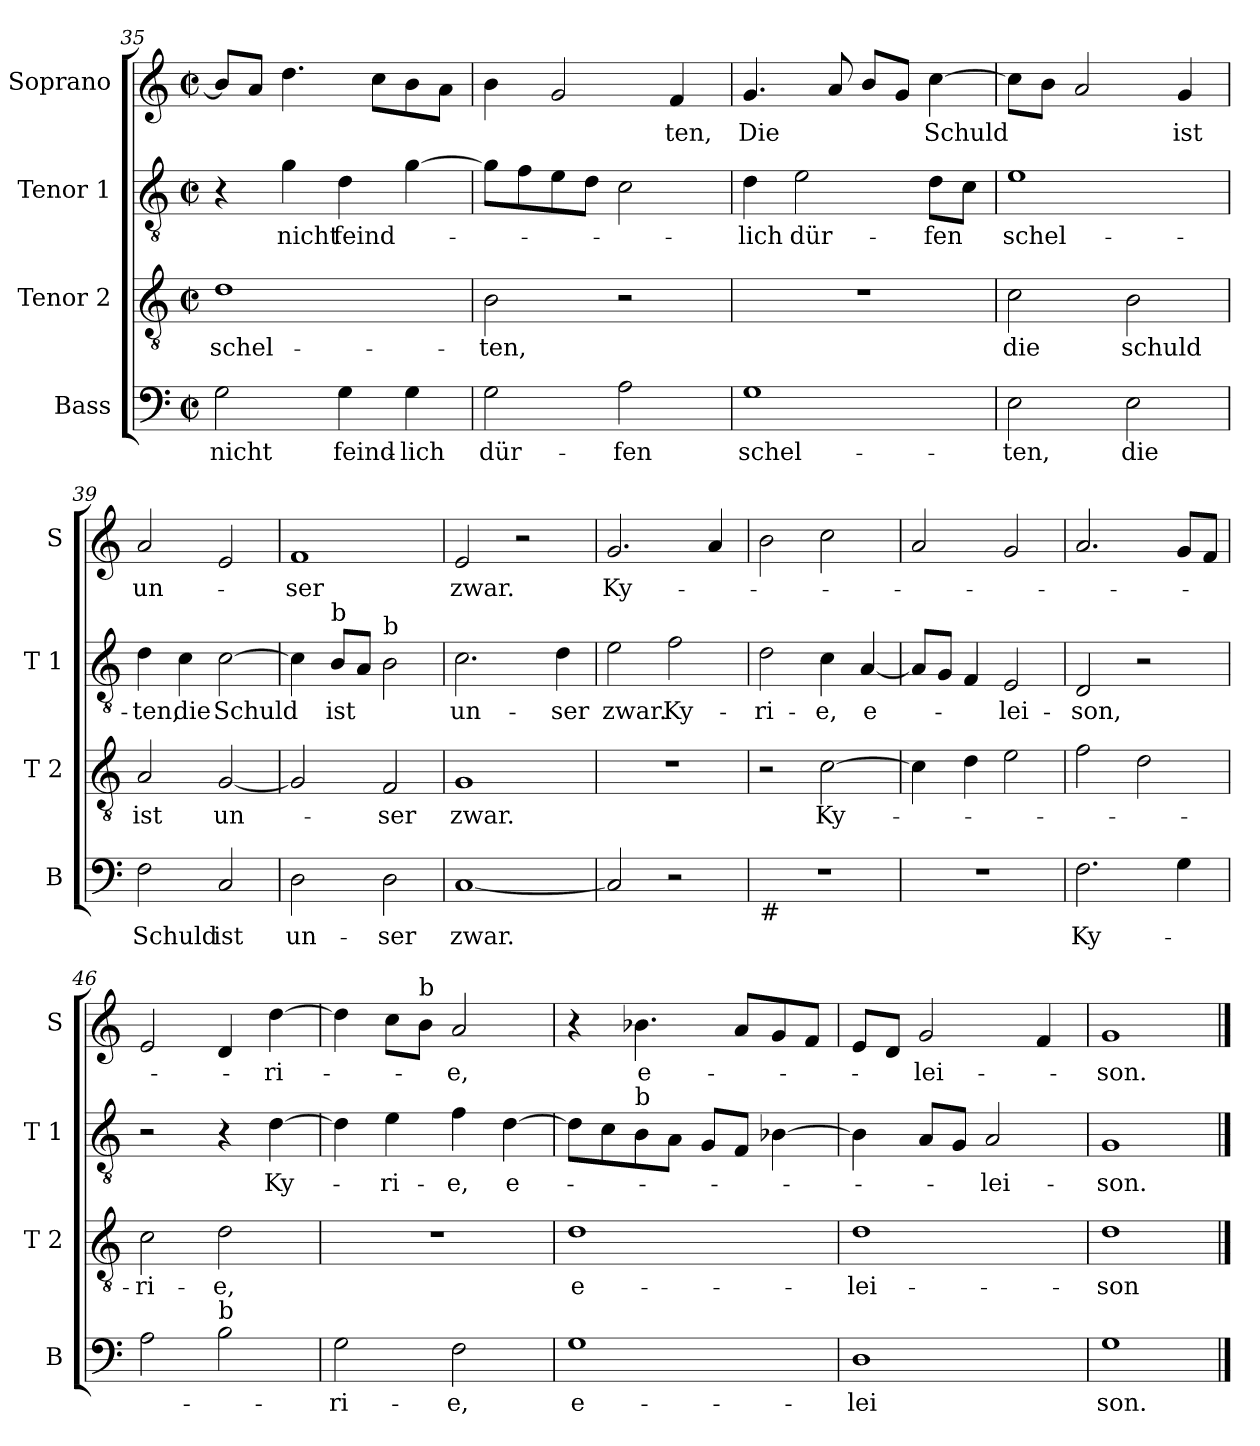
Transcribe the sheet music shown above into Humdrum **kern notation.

**kern	**text	**kern	**text	**kern	**text	**kern	**text
*part4	*part4	*part3	*part3	*part2	*part2	*part1	*part1
*staff4	*staff4	*staff3	*staff3	*staff2	*staff2	*staff1	*staff1
*I"Bass	*	*I"Tenor 2	*	*I"Tenor 1	*	*I"Soprano	*
*I'B	*	*I'T 2	*	*I'T 1	*	*I'S	*
*clefF4	*	*clefGv2	*	*clefGv2	*	*clefG2	*
*k[]	*	*k[]	*	*k[]	*	*k[]	*
*C:	*	*C:	*	*C:	*	*C:	*
*M2/2	*	*M2/2	*	*M2/2	*	*M2/2	*
*met(c|)	*	*met(c|)	*	*met(c|)	*	*met(c|)	*
=35	=35	=35	=35	=35	=35	=35	=35
!	!LO:LY:b	!	!LO:LY:b	!	!	!	!
2G\	nicht	1d	schel-	4r	.	8b/L]	.
.	.	.	.	.	.	8a/J	.
!	!	!	!	!	!LO:LY:b	!	!
.	.	.	.	4g\	nicht	4.dd\	.
!	!LO:LY:b	!	!	!	!LO:LY:b	!	!
4G\	feind-	.	.	4d\	feind-	.	.
.	.	.	.	.	.	8cc\L	.
!	!LO:LY:b	!	!	!	!	!	!
4G\	-lich	.	.	[4g\	.	8b\	.
.	.	.	.	.	.	8a\J	.
=36	=36	=36	=36	=36	=36	=36	=36
!	!LO:LY:b	!	!LO:LY:b	!	!	!	!
2G\	dür-	2B\	-ten,	8g\L]	.	4b\	.
.	.	.	.	8f\	.	.	.
.	.	.	.	8e\	.	2g/	.
.	.	.	.	8d\J	.	.	.
!	!LO:LY:b	!	!	!	!	!	!
2A\	-fen	2r	.	2c\	.	.	.
!	!	!	!	!	!	!	!LO:LY:b
.	.	.	.	.	.	4f/	-ten,
!!LO:LB:g=z
=37	=37	=37	=37	=37	=37	=37	=37
!	!LO:LY:b	!	!	!	!LO:LY:b	!	!LO:LY:b
1G	schel-	1r	.	4d\	-lich	4.g/	Die
!	!	!	!	!	!LO:LY:b	!	!
.	.	.	.	2e\	dür-	.	.
.	.	.	.	.	.	8a/	.
.	.	.	.	.	.	8b/L	.
.	.	.	.	.	.	8g/J	.
!	!	!	!	!	!LO:LY:b	!	!LO:LY:b
.	.	.	.	8d\L	-fen	[4cc\	Schuld
.	.	.	.	8c\J	.	.	.
=38	=38	=38	=38	=38	=38	=38	=38
!	!LO:LY:b	!	!LO:LY:b	!	!LO:LY:b	!	!
2E\	-ten,	2c\	die	1e	schel-	8cc\L]	.
.	.	.	.	.	.	8b\J	.
.	.	.	.	.	.	2a/	.
!	!LO:LY:b	!	!LO:LY:b	!	!	!	!
2E\	die	2B\	schuld	.	.	.	.
!	!	!	!	!	!	!	!LO:LY:b
.	.	.	.	.	.	4g/	ist
=39	=39	=39	=39	=39	=39	=39	=39
!	!LO:LY:b	!	!LO:LY:b	!	!LO:LY:b	!	!LO:LY:b
2F\	Schuld	2A/	ist	4d\	-ten,	2a/	un-
!	!	!	!	!	!LO:LY:b	!	!
.	.	.	.	4c\	die	.	.
!	!LO:LY:b	!	!LO:LY:b	!	!LO:LY:b	!	!
2C/	ist	[2G/	un-	[2c\	Schuld	2e/	.
=40	=40	=40	=40	=40	=40	=40	=40
!	!LO:LY:b	!	!	!	!	!	!LO:LY:b
2D\	un-	2G/]	.	4c\]	.	1f	-ser
!	!	!	!	!LO:TX:a:t=b	!	!	!
!	!	!	!	!	!LO:LY:b	!	!
.	.	.	.	8B/L	ist	.	.
.	.	.	.	8A/J	.	.	.
!	!	!	!	!LO:TX:a:t=b	!	!	!
!	!LO:LY:b	!	!LO:LY:b	!	!	!	!
2D\	-ser	2F/	-ser	2B\	.	.	.
=41	=41	=41	=41	=41	=41	=41	=41
!	!LO:LY:b	!	!LO:LY:b	!	!LO:LY:b	!	!LO:LY:b
[1C	zwar.	1G	zwar.	2.c\	un-	2e/	zwar.
.	.	.	.	.	.	2r	.
!	!	!	!	!	!LO:LY:b	!	!
.	.	.	.	4d\	-ser	.	.
=42	=42	=42	=42	=42	=42	=42	=42
!	!	!	!	!	!LO:LY:b	!	!LO:LY:b
2C/]	.	1r	.	2e\	zwar.	2.g/	Ky-
!	!	!	!	!	!LO:LY:b	!	!
2r	.	.	.	2f\	Ky-	.	.
.	.	.	.	.	.	4a/	.
=43	=43	=43	=43	=43	=43	=43	=43
!LO:TX:b:t=#	!	!	!	!	!	!	!
!	!	!	!	!	!LO:LY:b	!	!
1r	.	2r	.	2d\	-ri-	2b\	.
!	!	!	!LO:LY:b	!	!LO:LY:b	!	!
.	.	[2c\	Ky-	4c\	-e,	2cc\	.
!	!	!	!	!	!LO:LY:b	!	!
.	.	.	.	[4A/	e-	.	.
!!LO:LB:g=z
=44	=44	=44	=44	=44	=44	=44	=44
1r	.	4c\]	.	8A/L]	.	2a/	.
.	.	.	.	8G/J	.	.	.
.	.	4d\	.	4F/	.	.	.
!	!	!	!	!	!LO:LY:b	!	!
.	.	2e\	.	2E/	-lei-	2g/	.
=45	=45	=45	=45	=45	=45	=45	=45
!	!LO:LY:b	!	!	!	!LO:LY:b	!	!
2.F\	Ky-	2f\	.	2D/	-son,	2.a/	.
.	.	2d\	.	2r	.	.	.
4G\	.	.	.	.	.	8g/L	.
.	.	.	.	.	.	8f/J	.
=46	=46	=46	=46	=46	=46	=46	=46
!	!	!	!LO:LY:b	!	!	!	!
2A\	.	2c\	-ri-	2r	.	2e/	.
!LO:TX:a:t=b	!	!	!	!	!	!	!
!	!	!	!LO:LY:b	!	!	!	!
2B\	.	2d\	-e,	4r	.	4d/	.
!	!	!	!	!	!LO:LY:b	!	!LO:LY:b
.	.	.	.	[4d\	Ky-	[4dd\	-ri-
=47	=47	=47	=47	=47	=47	=47	=47
!	!LO:LY:b	!	!	!	!	!	!
2G\	-ri-	1r	.	4d\]	.	4dd\]	.
!	!	!	!	!	!LO:LY:b	!	!
.	.	.	.	4e\	-ri-	8cc\L	.
!	!	!	!	!	!	!LO:TX:a:t=b	!
.	.	.	.	.	.	8b\J	.
!	!LO:LY:b	!	!	!	!LO:LY:b	!	!LO:LY:b
2F\	-e,	.	.	4f\	-e,	2a/	-e,
!	!	!	!	!	!LO:LY:b	!	!
.	.	.	.	[4d\	e-	.	.
=48	=48	=48	=48	=48	=48	=48	=48
!	!LO:LY:b	!	!LO:LY:b	!	!	!	!
1G	e-	1d	e-	8d\L]	.	4r	.
.	.	.	.	8c\	.	.	.
!	!	!	!	!LO:TX:a:t=b	!	!	!
!	!	!	!	!	!	!	!LO:LY:b
.	.	.	.	8B\	.	4.b-X\	e-
.	.	.	.	8A\J	.	.	.
.	.	.	.	8G/L	.	.	.
.	.	.	.	8F/J	.	8a/L	.
.	.	.	.	[4B-X\	.	8g/	.
.	.	.	.	.	.	8f/J	.
=49	=49	=49	=49	=49	=49	=49	=49
!	!LO:LY:b	!	!LO:LY:b	!	!	!	!
1D	-lei	1d	-lei-	4B-\]	.	8e/L	.
.	.	.	.	.	.	8d/J	.
!	!	!	!	!	!	!	!LO:LY:b
.	.	.	.	8A/L	.	2g/	-lei-
.	.	.	.	8G/J	.	.	.
!	!	!	!	!	!LO:LY:b	!	!
.	.	.	.	2A/	-lei-	.	.
.	.	.	.	.	.	4f/	.
=50	=50	=50	=50	=50	=50	=50	=50
!	!LO:LY:b	!	!LO:LY:b	!	!LO:LY:b	!	!LO:LY:b
1G	son.	1d	-son	1G	-son.	1g	-son.
==	==	==	==	==	==	==	==
*-	*-	*-	*-	*-	*-	*-	*-
